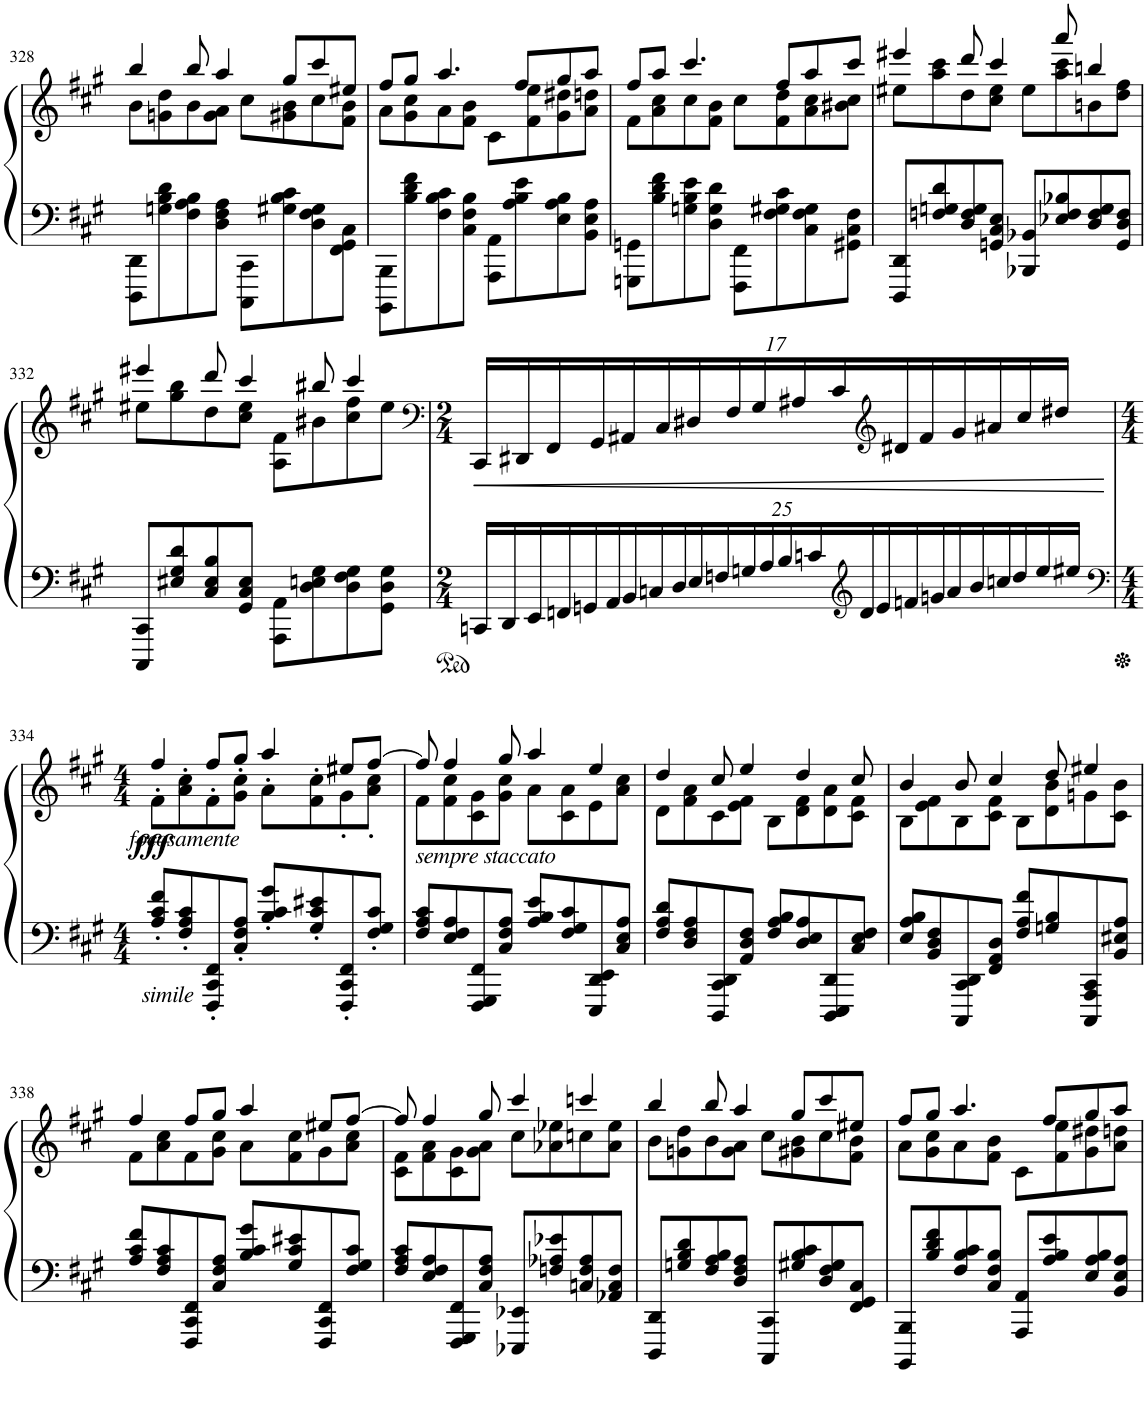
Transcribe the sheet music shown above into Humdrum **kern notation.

**kern	**kern	**dynam
*part1	*part1	*part1
*staff2	*staff1	*staff1/2
*I"Piano	*	*
*I'Pno.	*	*
!!LO:PB:g=z
*clefF4	*clefG2	*
*k[f#c#g#]	*k[f#c#g#]	*
*M4/4	*M4/4	*
=328	=328	=328
*	*^	*
8DDD\'> 8DD\'>L	4bb/	8b'\L	.
8Gn\'> 8B\'> 8d\'>	.	8gn\' 8dd\'	.
8F#\'> 8A\'> 8B\'>	8bb/	8b'\	.
8D\'> 8F#\'> 8A\'>J	4aa/	8g\' 8a\'J	.
8CCC#\'> 8CC#\'>L	.	8cc#'\L	.
8G#X\'> 8B\'> 8c#\'>	8gg#/L	8g#X\' 8b\'	.
8D\'> 8F#\'> 8G#\'>	8ccc#/	8cc#'\	.
8FF#\'> 8GG#\'> 8C#\'>J	8ee#X/J	8f#\' 8b\'J	.
=329	=329	=329	=329
8BBBB\'> 8BBB\'>L	8ff#/L	8a'\L	.
8B\'> 8d\'> 8f#\'>	8gg#/J	8g#\' 8cc#\'	.
8F#\'> 8B\'> 8c#\'>	4.aa/	8a'\	.
8C#\'> 8F#\'> 8B\'>J	.	8f#\' 8b\'J	.
8AAA\'> 8AA\'>L	.	8c#'\L	.
8A\'> 8B\'> 8e\'>	8ff#/L	8f#\' 8ee\'	.
8E\'> 8A\'> 8B\'>	8gg#/	8g#\' 8dd#X\'	.
8BB\'> 8E\'> 8A\'>J	8aa/J	8a\' 8ddn\'J	.
=330	=330	=330	=330
8GGGn\'> 8GGn\'>L	8ff#/L	8f#'\L	.
8B\'> 8d\'> 8f#\'>	8aa/J	8a\' 8cc#\'	.
8Gn\'> 8B\'> 8e\'>	4.ccc#/	8cc#'\	.
8D\'> 8G\'> 8d\'>J	.	8f#\' 8b\'J	.
8FFF#\'> 8FF#\'>L	.	8cc#'\L	.
8F#\'> 8G#X\'> 8c#\'>	8ff#/L	8f#\' 8dd\'	.
8C#\'> 8F#\'> 8G#\'>	8aa/	8a\' 8cc#\'	.
8GG#X\'> 8C#\'> 8F#\'>J	8ccc#/J	8b#X\' 8cc#\'J	.
=331	=331	=331	=331
8DDD/' 8DD/'L	4eee#X/	8ee#X'\L	.
8Fn/' 8Gn/' 8d/'	.	8aa\' 8ccc#\'	.
8D/' 8F/' 8G/'	8ddd/	8dd'\	.
8GGn/' 8C#/' 8E/'J	4ccc#/	8cc#\' 8ee#\'J	.
8BBB-X/' 8BB-X/'L	.	8ee#'\L	.
8E-X/' 8F/' 8B-X/'	8aaa/	8aa\' 8ccc#\'	.
8D/' 8F/' 8G/'	4bbn/	8bn'\	.
8GG/' 8D/' 8F/'J	.	8dd\' 8ff#\'J	.
!!LO:LB:g=z	!!
=332	=332	=332	=332
8CCC#/'> 8CC#/'>L	4eee#X/	8ee#X'\L	.
8E#X/'> 8G#/'> 8d/'>	.	8gg#\' 8bb\'	.
8C#/'> 8E#/'> 8B/'>	8ddd/	8dd'\	.
8GG#/'> 8C#/'> 8E#/'>J	4ccc#/	8cc#\' 8ee#\'J	.
8AAA\'> 8AA\'>L	.	8A\' 8f#\'L	.
8D\'> 8En\'> 8G#\'>	8bb#X/	8b#X'\	.
8D\'> 8F#\'> 8G#\'>	4ccc#/	8cc#\' 8ff#\'	.
8GG#\'> 8D\'> 8G#\'>J	.	8ee#'\J	.
*	*v	*v	*
=333	=333	=333
*	*clefF4	*
*M2/4	*M2/4	*
*Xbrackettup	*Xbrackettup	*
*	*^	*
!	!	!	!LO:HP:b
*	*v	*v	*
50CCn/LL	34CC#/LL	<
50DD/	.	.
.	34DD#X/	.
50EE/	.	.
.	34FF#/	.
50FFn/	.	.
50GGn/	.	.
.	34GG#/	.
50AA/	.	.
.	34AA#X/	.
50BB/	.	.
50Cn/	.	.
.	34C#/	.
50D/	.	.
.	34D#X/	.
50E/	.	.
50Fn/	.	.
.	34F#/	.
50Gn/	.	.
.	34G#/	.
50A/	.	.
50B/	.	.
.	34A#X/	.
50cn/	.	.
.	34c#/	.
*clefG2	*	*
50d/	.	.
50e/	.	.
*	*clefG2	*
.	34d#X/	.
50fn/	.	.
.	34f#/	.
50gn/	.	.
50a/	.	.
.	34g#/	.
50b/	.	.
.	34a#X/	.
50ccn/	.	.
50dd/	.	.
.	34cc#/	.
50ee/	.	.
.	34dd#X/JJ	.
50ee#X/JJ	.	.
.	.	[
!!LO:LB:g=z
=334	=334	=334
*clefF4	*	*
*M4/4	*M4/4	*
*	*^	*
!	!LO:TX:b:i:t=focosamente	!	!
!LO:TX:b:i:t=simile	!	!	!
!	!	!	!LO:DY:b
8A/' 8c#/' 8f#/'L	4ff#/	8f#'>\L	fff
8F#/' 8A/' 8c#/'	.	8a\'> 8cc#\'>	.
8FFF#/' 8CC#/' 8FF#/'	8ff#/L	8f#'>\	.
8C#/' 8F#/' 8A/'J	8gg#/J	8g#\'> 8cc#\'>J	.
8B/' 8c#/' 8g#/'L	4aa/	8a'>\L	.
8G#/' 8c#/' 8e#X/'	.	8f#\'> 8cc#\'>	.
8FFF#/' 8CC#/' 8FF#/'	8ee#X/L	8g#'<\	.
8F#/' 8G#/' 8c#/'J	[8ff#/J	8a\' 8cc#\'J	.
=335	=335	=335	=335
!	!LO:TX:b:i:t=sempre staccato	!	!
8F#/' 8A/' 8c#/'L	8ff#/]	8f#'>\L	.
8E/' 8F#/' 8A/'	4ff#/	8f#\'> 8cc#\'>	.
8FFF#/' 8GGG#/' 8FF#/'	.	8c#\'> 8g#\'>	.
8C#/' 8F#/' 8A/'J	8gg#/	8g#\'> 8cc#\'>J	.
8A/' 8B/' 8e/'L	4aa/	8a'>\L	.
8F#/' 8G#/' 8c#/'	.	8c#\'> 8a\'>	.
8EEE/' 8DD/' 8EE/'	4ee/	8e'>\	.
8C#/' 8E/' 8A/'J	.	8a\'> 8cc#\'>J	.
=336	=336	=336	=336
8F#/' 8A/' 8d/'L	4dd/	8d'>\L	.
8D/' 8F#/' 8A/'	.	8f#\'> 8a\'>	.
8DDD/' 8CC#/' 8DD/'	8cc#/	8c#'>\	.
8AA/' 8D/' 8F#/'J	4ee/	8e\'> 8f#\'>J	.
8F#/' 8A/' 8B/'L	.	8B'>\L	.
8D/' 8E/' 8A/'	4dd/	8d\'> 8f#\'>	.
8DDD/' 8EEE/' 8DD/'	.	8d\'> 8a\'>	.
8C#/' 8E/' 8F#/'J	8cc#/	8c#\'> 8f#\'>J	.
=337	=337	=337	=337
8E/' 8A/' 8B/'L	4b/	8B'>\L	.
8BB/' 8D/' 8F#/'	.	8e\'> 8f#\'>	.
8CCC#/' 8CC#/' 8DD/'	8b/	8B'>\	.
8FF#/' 8AA/' 8D/'J	4cc#/	8c#\'> 8f#\'>J	.
8F#/' 8A/' 8f#/'L	.	8B'>\L	.
8Gn/' 8B/'	8dd/	8d\'> 8b\'>	.
8CCC#/' 8AAA/' 8CC#/'	4ee#X/	8gn'>\	.
8BB/' 8E#X/' 8A/'J	.	8c#\'> 8b\'>J	.
!!LO:LB:g=z	!!
=338	=338	=338	=338
8A/' 8c#/' 8f#/'L	4ff#/	8f#'>\L	.
8F#/' 8A/' 8c#/'	.	8a\'> 8cc#\'>	.
8FFF#/' 8CC#/' 8FF#/'	8ff#/L	8f#'>\	.
8C#/' 8F#/' 8A/'J	8gg#/J	8g#\'> 8cc#\'>J	.
8B/' 8c#/' 8g#/'L	4aa/	8a'>\L	.
8G#/' 8c#/' 8e#X/'	.	8f#\'> 8cc#\'>	.
8FFF#/' 8CC#/' 8FF#/'	8ee#X/L	8g#'<\	.
8F#/' 8G#/' 8c#/'J	[8ff#/J	8a\' 8cc#\'J	.
=339	=339	=339	=339
8F#/' 8A/' 8c#/'L	8ff#/]	8c#\'> 8f#\'>L	.
8E/' 8F#/' 8A/'	4ff#/	8f#\'> 8a\'>	.
8FFF#/' 8GGG#/' 8FF#/'	.	8c#\'> 8g#\'>	.
8C#/' 8F#/' 8A/'J	8gg#/	8g#\'> 8a\'>J	.
8EEE-X/' 8EE-X/'L	4ccc#/	8cc#'>\L	.
8Fn/' 8A-X/' 8e-X/'	.	8a-X\'> 8ee-X\'>	.
8Cn/' 8F/' 8A-/'	4cccn/	8ccn'>\	.
8AA-X/' 8C/' 8F/'J	.	8a-\'> 8ee-\'>J	.
=340	=340	=340	=340
8DDD/' 8DD/'L	4bb/	8b'\L	.
8Gn/' 8B/' 8d/'	.	8gn\' 8dd\'	.
8F#/' 8A/' 8B/'	8bb/	8b'\	.
8D/' 8F#/' 8A/'J	4aa/	8g\' 8a\'J	.
8CCC#/' 8CC#/'L	.	8cc#'\L	.
8G#X/' 8B/' 8c#/'	8gg#/L	8g#X\' 8b\'	.
8D/' 8F#/' 8G#/'	8ccc#/	8cc#'\	.
8FF#/' 8GG#/' 8C#/'J	8ee#X/J	8f#\' 8b\'J	.
=341	=341	=341	=341
8BBBB/' 8BBB/'L	8ff#/L	8a'\L	.
8B/' 8d/' 8f#/'	8gg#/J	8g#\' 8cc#\'	.
8F#/' 8B/' 8c#/'	4.aa/	8a'\	.
8C#/' 8F#/' 8B/'J	.	8f#\' 8b\'J	.
8AAA/' 8AA/'L	.	8c#'\L	.
8A/' 8B/' 8e/'	8ff#/L	8f#\' 8ee\'	.
8E/' 8A/' 8B/'	8gg#/	8g#\' 8dd#X\'	.
8BB/' 8E/' 8A/'J	8aa/J	8a\' 8ddn\'J	.
*	*v	*v	*
=	=	=
*-	*-	*-
